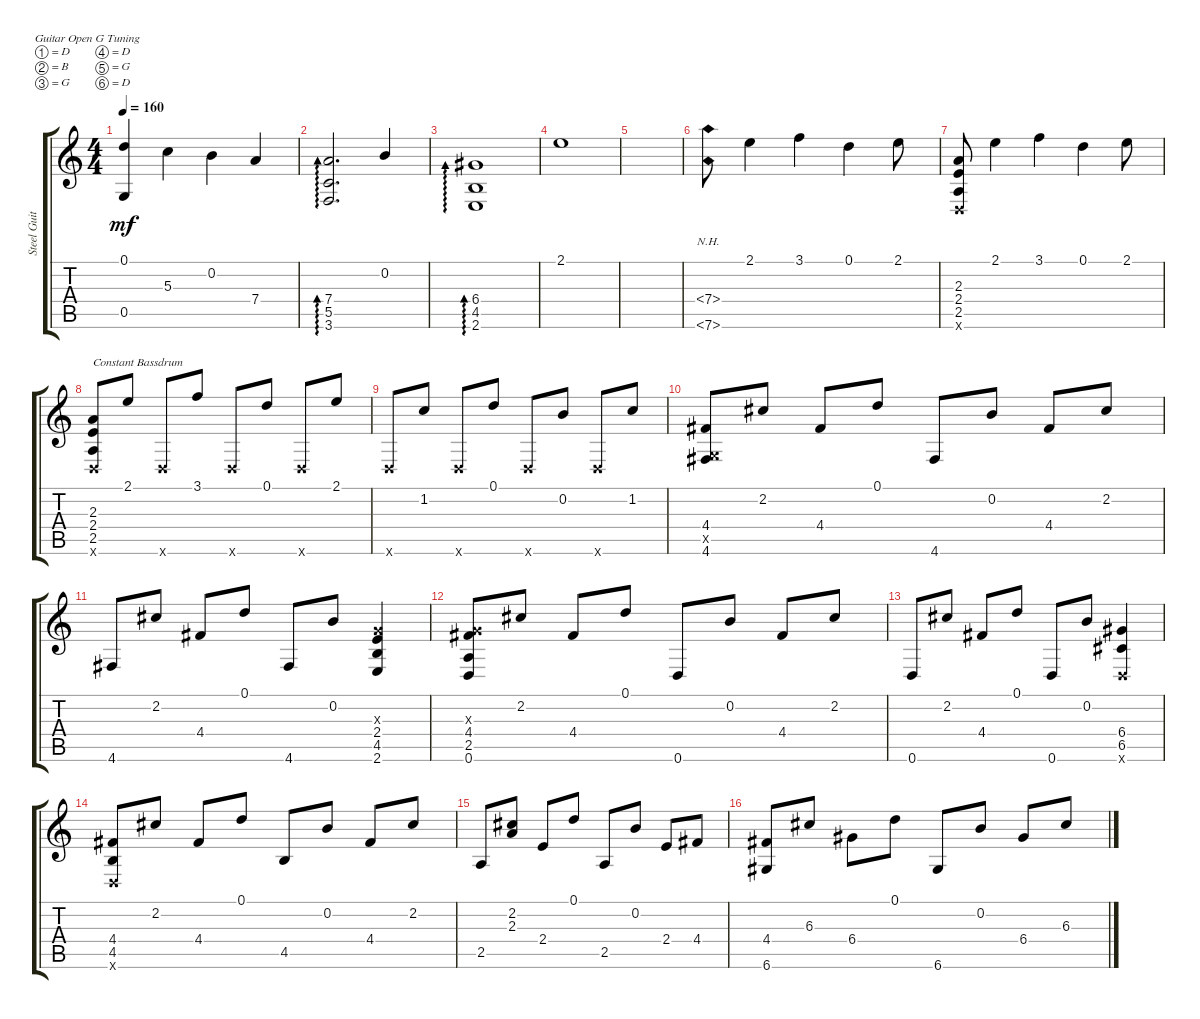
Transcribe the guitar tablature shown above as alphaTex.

\defaultSystemsLayout 4
\bracketExtendMode groupsimilarinstruments
\otherSystemsTrackNameOrientation horizontal
\track ("Steel Guitar" "Steel Guit") {instrument acousticguitarsteel}
\staff {score tabs}
\tuning (D4 B3 G3 D3 G2 D2)
\ts (4 4)
\tempo 160
\clef g2
\scale
0.960908
\ks c
(0.1 0.5).4{dy mf beam Up} 5.3.4{beam Down} 0.2.4{beam Down} 7.4.4{beam Up} |
\scale
0.960908 (3.6 5.5 7.4).2{d ad 0 beam Up} 0.2.4{beam Up} |
\scale
1.07818 (2.6 4.5 6.4{acc #}).1{ad 0 beam Up} |
\scale
0.960908 2.1.1{beam Down} |
\scale
0.960908 |
\scale
1.07818 (7.6{nh} 7.4{nh}).8{beam Down} 2.1.4{beam Down} 3.1.4{beam Down} 0.1.4{beam Down} 2.1.8{beam Down} |
\scale
0.960908 (2.3 2.4 2.5 0.6{x}).8{beam Up} 2.1.4{beam Down} 3.1.4{beam Down} 0.1.4{beam Down} 2.1.8{beam Down} |
\scale
0.960908 (2.5 2.4 2.3 0.6{x}).8{txt "Constant Bassdrum" beam Up} 2.1.8{beam Up} 0.6{x}.8{beam Up} 3.1.8{beam Up} 0.6{x}.8{beam Up} 0.1.8{beam Up} 0.6{x}.8{beam Up} 2.1.8{beam Up} |
\scale
1.07818 0.6{x}.8{beam Up} 1.2.8{beam Up} 0.6{x}.8{beam Up} 0.1.8{beam Up} 0.6{x}.8{beam Up} 0.2.8{beam Up} 0.6{x}.8{beam Up} 1.2.8{beam Up} |
\scale
0.960908 (4.4{acc #} 4.6{acc #} 0.5{x}).8{beam Up} 2.2{acc #}.8{beam Up} 4.4{acc #}.8{beam Up} 0.1.8{beam Up} 4.6{acc #}.8{beam Up} 0.2.8{beam Up} 4.4{acc #}.8{beam Up} 2.2{acc #}.8{beam Up} |
\scale
0.960908 4.6{acc #}.8{beam Up} 2.2{acc #}.8{beam Up} 4.4{acc #}.8{beam Up} 0.1.8{beam Up} 4.6{acc #}.8{beam Up} 0.2.8{beam Up} (2.4 4.5 2.6 0.3{x}).4{beam Up} |
\scale
1.07818 (4.4{acc #} 2.5 0.6 0.3{x}).8{beam Up} 2.2{acc #}.8{beam Up} 4.4{acc #}.8{beam Up} 0.1.8{beam Up} 0.6.8{beam Up} 0.2.8{beam Up} 4.4{acc #}.8{beam Up} 2.2{acc #}.8{beam Up} |
\scale
0.960908 0.6.8{beam Up} 2.2{acc #}.8{beam Up} 4.4{acc #}.8{beam Up} 0.1.8{beam Up} 0.6.8{beam Up} 0.2.8{beam Up} (6.4{acc #} 6.5{acc #} 0.6{x}).4{beam Up} |
\scale
0.960908 (4.4{acc #} 4.5 0.6{x}).8{beam Up} 2.2{acc #}.8{beam Up} 4.4{acc #}.8{beam Up} 0.1.8{beam Up} 4.5.8{beam Up} 0.2.8{beam Up} 4.4{acc #}.8{beam Up} 2.2{acc #}.8{beam Up} |
\scale
1.07818 2.5.8{beam Up} (2.2{acc #} 2.3).8{beam Up} 2.4.8{beam Up} 0.1.8{beam Up} 2.5.8{beam Up} 0.2.8{beam Up} 2.4.8{beam Up} 4.4{acc #}.8{beam Up} |
\scale
0.960908 (4.4{acc #} 6.6{acc #}).8{beam Up} 6.3{acc #}.8{beam Up} 6.4{acc #}.8{beam Down} 0.1.8{beam Down} 6.6{acc #}.8{beam Up} 0.2.8{beam Up} 6.4{acc #}.8{beam Up} 6.3{acc #}.8{beam Up}
